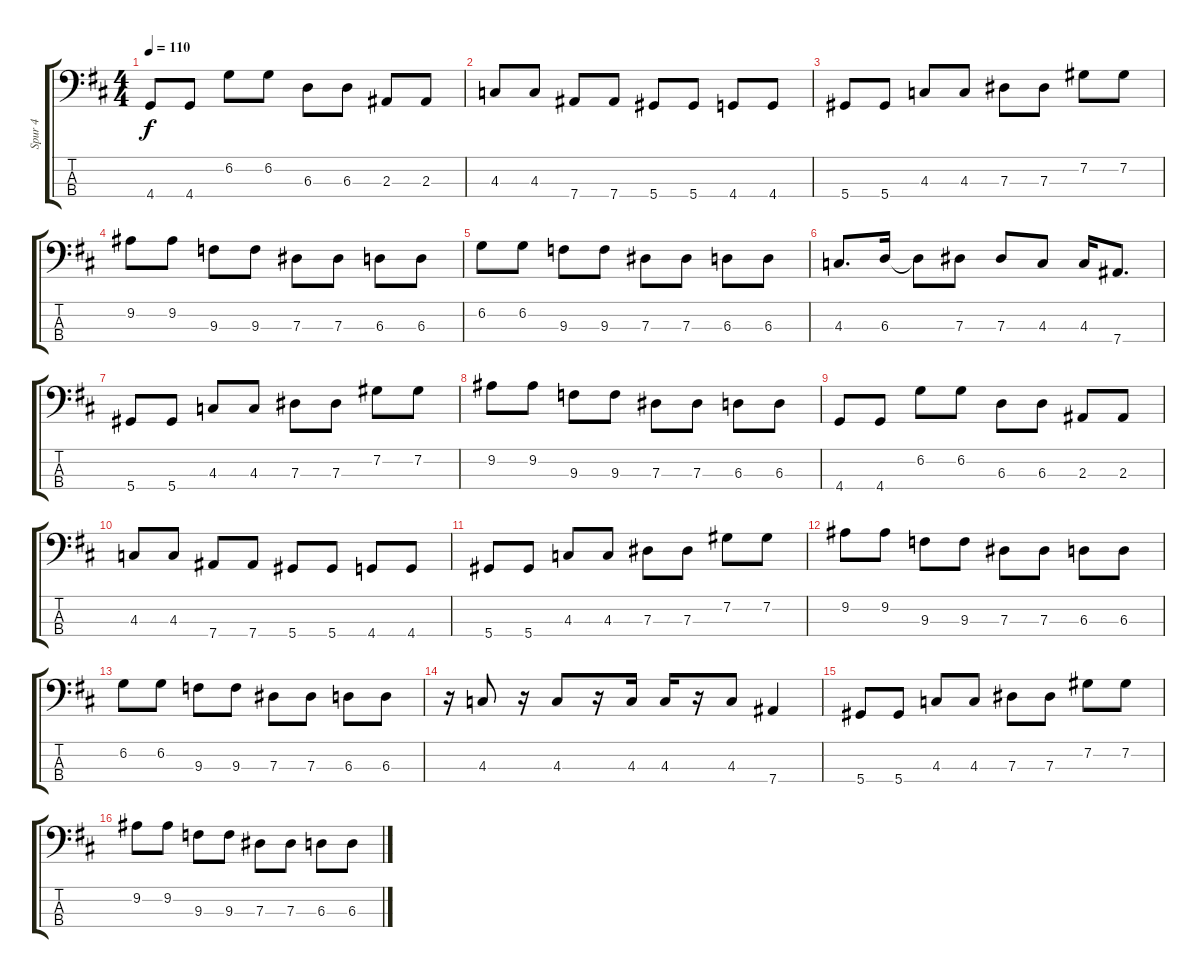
\track ("Spur 4" "Spur 4") {instrument electricbassfinger}
\staff {score tabs}
\tuning (Gb2 Db2 Ab1 Eb1) {hide}
\ts (4 4)
\tempo 110
\clef f4
\ks d
4.4.8{dy f} 4.4.8 6.2.8 6.2.8 6.3.8 6.3.8 2.3.8 2.3.8 |
4.3.8 4.3.8 7.4.8 7.4.8 5.4.8 5.4.8 4.4.8 4.4.8 |
5.4.8 5.4.8 4.3.8 4.3.8 7.3.8 7.3.8 7.2.8 7.2.8 |
9.2.8 9.2.8 9.3.8 9.3.8 7.3.8 7.3.8 6.3.8 6.3.8 |
6.2.8 6.2.8 9.3.8 9.3.8 7.3.8 7.3.8 6.3.8 6.3.8 |
4.3.8{d} 6.3.16 6.3{t}.8 7.3.8 7.3.8 4.3.8 4.3.16 7.4.8{d} |
5.4.8 5.4.8 4.3.8 4.3.8 7.3.8 7.3.8 7.2.8 7.2.8 |
9.2.8 9.2.8 9.3.8 9.3.8 7.3.8 7.3.8 6.3.8 6.3.8 |
4.4.8 4.4.8 6.2.8 6.2.8 6.3.8 6.3.8 2.3.8 2.3.8 |
4.3.8 4.3.8 7.4.8 7.4.8 5.4.8 5.4.8 4.4.8 4.4.8 |
5.4.8 5.4.8 4.3.8 4.3.8 7.3.8 7.3.8 7.2.8 7.2.8 |
9.2.8 9.2.8 9.3.8 9.3.8 7.3.8 7.3.8 6.3.8 6.3.8 |
6.2.8 6.2.8 9.3.8 9.3.8 7.3.8 7.3.8 6.3.8 6.3.8 |
r.16 4.3.8 r.16 4.3.8 r.16 4.3.16 4.3.16 r.16 4.3.8 7.4.4 |
5.4.8 5.4.8 4.3.8 4.3.8 7.3.8 7.3.8 7.2.8 7.2.8 |
9.2.8 9.2.8 9.3.8 9.3.8 7.3.8 7.3.8 6.3.8 6.3.8
